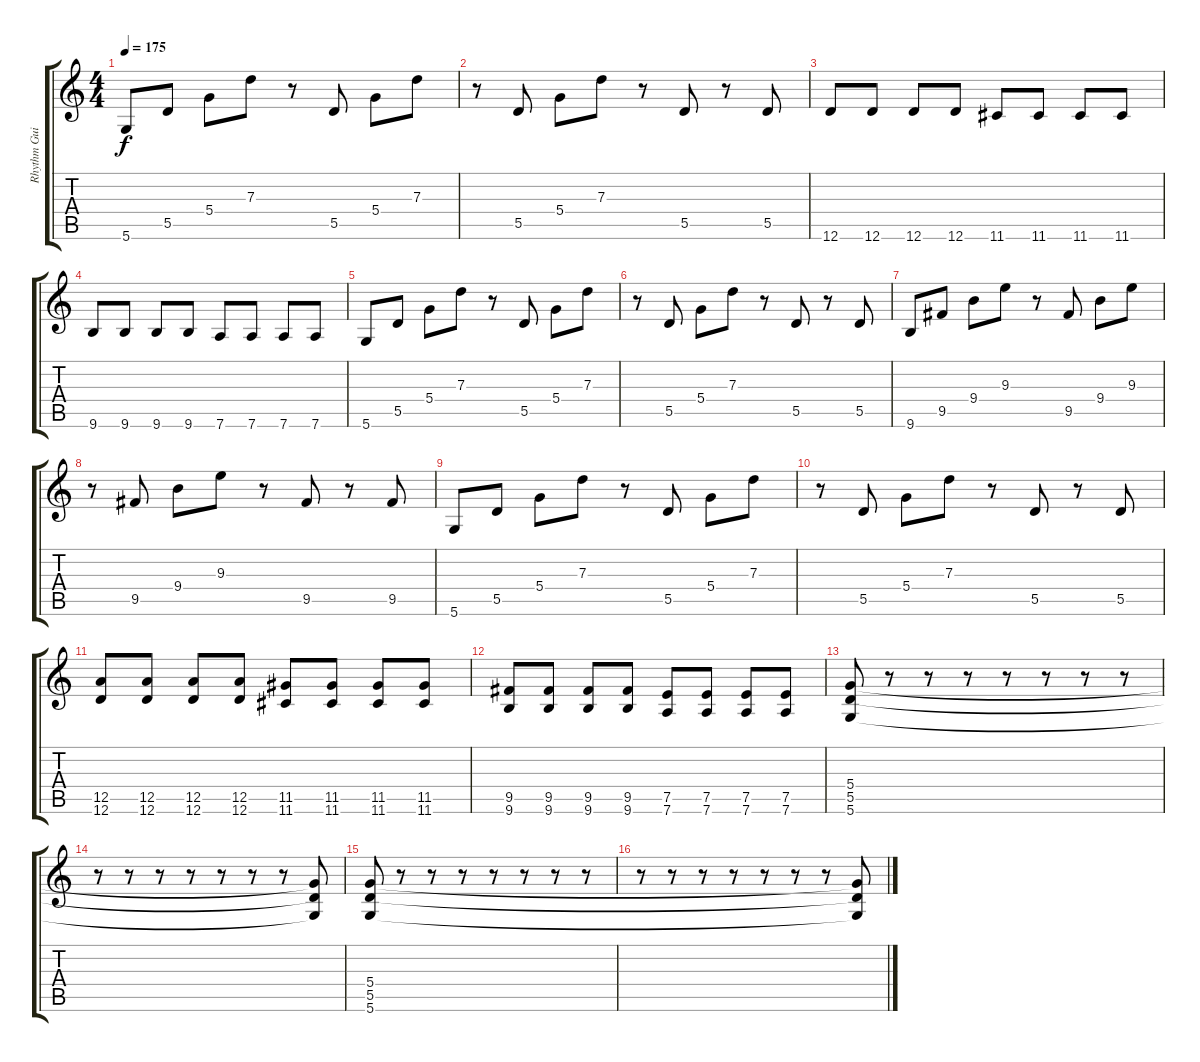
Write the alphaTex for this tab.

\track ("Rhythm Guitar [Dave McPherson]" "Rhythm Gui") {instrument distortionguitar}
\staff {score tabs}
\tuning (E4 B3 G3 D3 A2 D2) {hide}
\ts (4 4)
\tempo 175
\clef g2
\ks c
5.6.8{dy f} 5.5.8 5.4.8 7.3.8 r.8 5.5.8 5.4.8 7.3.8 |
r.8 5.5.8 5.4.8 7.3.8 r.8 5.5.8 r.8 5.5.8 |
12.6.8 12.6.8 12.6.8 12.6.8 11.6.8 11.6.8 11.6.8 11.6.8 |
9.6.8 9.6.8 9.6.8 9.6.8 7.6.8 7.6.8 7.6.8 7.6.8 |
5.6.8 5.5.8 5.4.8 7.3.8 r.8 5.5.8 5.4.8 7.3.8 |
r.8 5.5.8 5.4.8 7.3.8 r.8 5.5.8 r.8 5.5.8 |
9.6.8 9.5.8 9.4.8 9.3.8 r.8 9.5.8 9.4.8 9.3.8 |
r.8 9.5.8 9.4.8 9.3.8 r.8 9.5.8 r.8 9.5.8 |
5.6.8 5.5.8 5.4.8 7.3.8 r.8 5.5.8 5.4.8 7.3.8 |
r.8 5.5.8 5.4.8 7.3.8 r.8 5.5.8 r.8 5.5.8 |
(12.5 12.6).8{volume 16 instrument distortionguitar} (12.5 12.6).8 (12.5 12.6).8 (12.5 12.6).8 (11.5 11.6).8 (11.5 11.6).8 (11.5 11.6).8 (11.5 11.6).8 |
(9.5 9.6).8 (9.5 9.6).8 (9.5 9.6).8 (9.5 9.6).8 (7.5 7.6).8 (7.5 7.6).8 (7.5 7.6).8 (7.5 7.6).8 |
(5.4 5.5 5.6).8 r.8 r.8 r.8 r.8 r.8 r.8 r.8 |
r.8 r.8 r.8 r.8 r.8 r.8 r.8 (5.4{t} 5.5{t} 5.6{t}).8 |
(5.4 5.5 5.6).8 r.8 r.8 r.8 r.8 r.8 r.8 r.8 |
r.8 r.8 r.8 r.8 r.8 r.8 r.8 (5.4{t} 5.5{t} 5.6{t}).8
